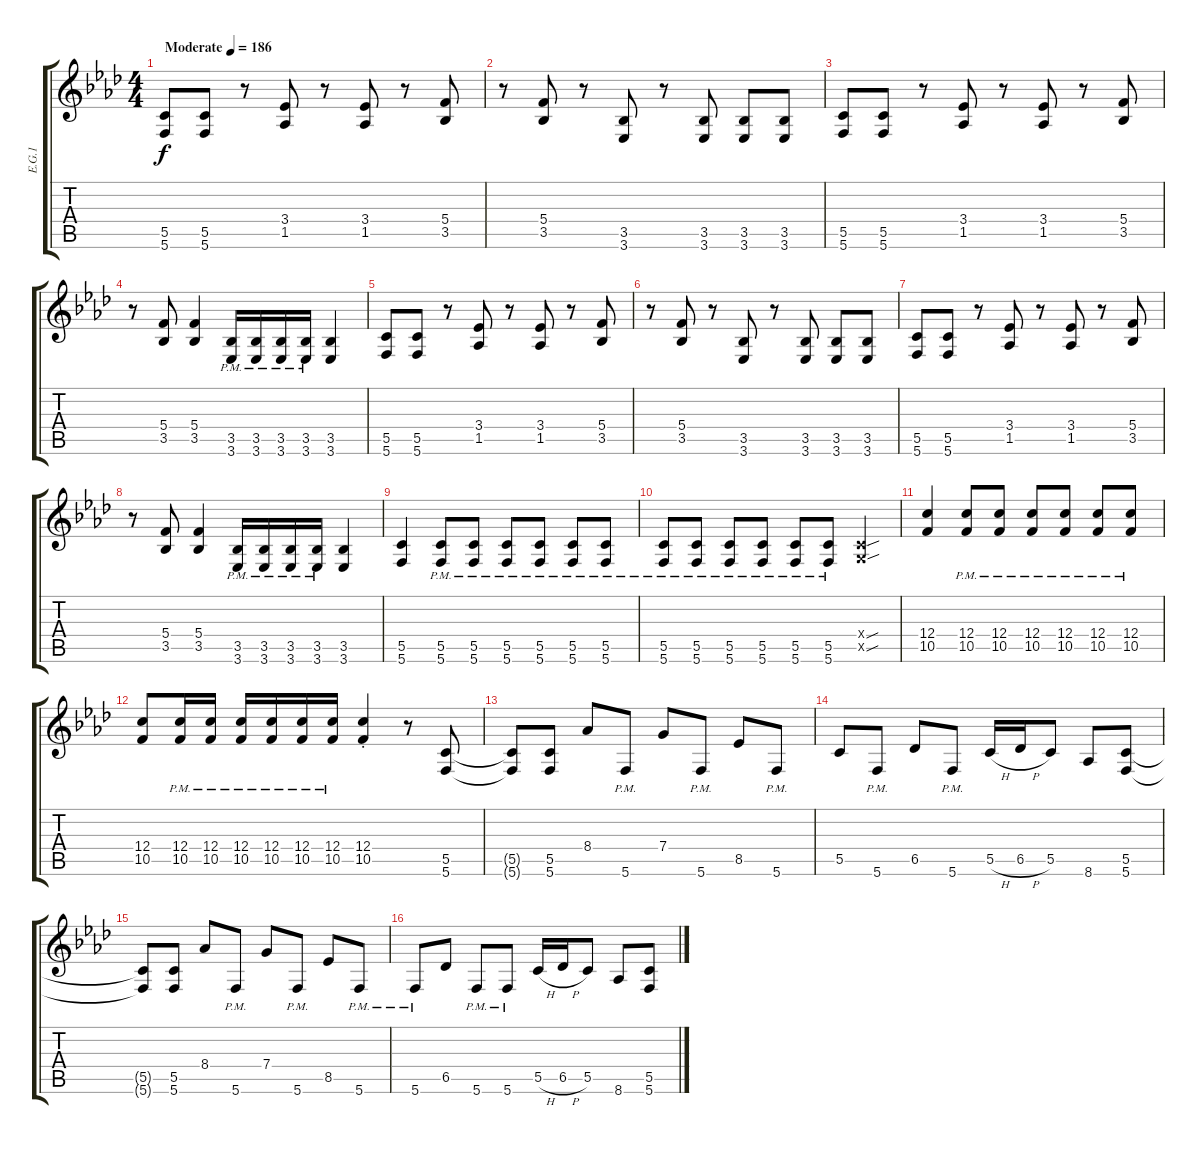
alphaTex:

\track ("E.G.1" "E.G.1") {instrument distortionguitar}
\staff {score tabs}
\tuning (D4 A3 F3 C3 G2 C2) {hide}
\ts (4 4)
\tempo (186 "Moderate")
\clef g2
\ks ab
(5.5 5.6).8{dy f instrument distortionguitar} (5.5 5.6).8 r.8 (3.4 1.5).8 r.8 (3.4 1.5).8 r.8 (5.4 3.5).8 |
r.8 (5.4 3.5).8 r.8 (3.5 3.6).8 r.8 (3.5 3.6).8 (3.5 3.6).8 (3.5 3.6).8 |
(5.5 5.6).8 (5.5 5.6).8 r.8 (3.4 1.5).8 r.8 (3.4 1.5).8 r.8 (5.4 3.5).8 |
r.8 (5.4 3.5).8 (5.4 3.5).4 (3.5{pm} 3.6{pm}).16 (3.5{pm} 3.6{pm}).16 (3.5{pm} 3.6{pm}).16 (3.5{pm} 3.6{pm}).16 (3.5 3.6).4 |
(5.5 5.6).8 (5.5 5.6).8 r.8 (3.4 1.5).8 r.8 (3.4 1.5).8 r.8 (5.4 3.5).8 |
r.8 (5.4 3.5).8 r.8 (3.5 3.6).8 r.8 (3.5 3.6).8 (3.5 3.6).8 (3.5 3.6).8 |
(5.5 5.6).8 (5.5 5.6).8 r.8 (3.4 1.5).8 r.8 (3.4 1.5).8 r.8 (5.4 3.5).8 |
r.8 (5.4 3.5).8 (5.4 3.5).4 (3.5{pm} 3.6{pm}).16 (3.5{pm} 3.6{pm}).16 (3.5{pm} 3.6{pm}).16 (3.5{pm} 3.6{pm}).16 (3.5 3.6).4 |
(5.5 5.6).4 (5.5{pm} 5.6{pm}).8 (5.5{pm} 5.6{pm}).8 (5.5{pm} 5.6{pm}).8 (5.5{pm} 5.6{pm}).8 (5.5{pm} 5.6{pm}).8 (5.5{pm} 5.6{pm}).8 |
(5.5{pm} 5.6{pm}).8 (5.5{pm} 5.6{pm}).8 (5.5{pm} 5.6{pm}).8 (5.5{pm} 5.6{pm}).8 (5.5{pm} 5.6{pm}).8 (5.5{pm} 5.6{pm}).8 (0.4{sou x} 0.5{sou x}).4 |
(12.4 10.5).4 (12.4{pm} 10.5{pm}).8 (12.4{pm} 10.5{pm}).8 (12.4{pm} 10.5{pm}).8 (12.4{pm} 10.5{pm}).8 (12.4{pm} 10.5{pm}).8 (12.4{pm} 10.5{pm}).8 |
(12.4 10.5).8 (12.4{pm} 10.5{pm}).16 (12.4{pm} 10.5{pm}).16 (12.4{pm} 10.5{pm}).16 (12.4{pm} 10.5{pm}).16 (12.4{pm} 10.5{pm}).16 (12.4{pm} 10.5{pm}).16 (12.4{st} 10.5{st}).4 r.8 (5.5 5.6).8 |
(5.5{t} 5.6{t}).8 (5.5 5.6).8 8.4.8 5.6{pm}.8 7.4.8 5.6{pm}.8 8.5.8 5.6{pm}.8 |
5.5.8 5.6{pm}.8 6.5.8 5.6{pm}.8 5.5{h}.16 6.5{h}.16 5.5.8 8.6.8 (5.5 5.6).8 |
(5.5{t} 5.6{t}).8 (5.5 5.6).8 8.4.8 5.6{pm}.8 7.4.8 5.6{pm}.8 8.5.8 5.6{pm}.8 |
5.6{pm}.8 6.5.8 5.6{pm}.8 5.6{pm}.8 5.5{h}.16 6.5{h}.16 5.5.8 8.6.8 (5.5 5.6).8
